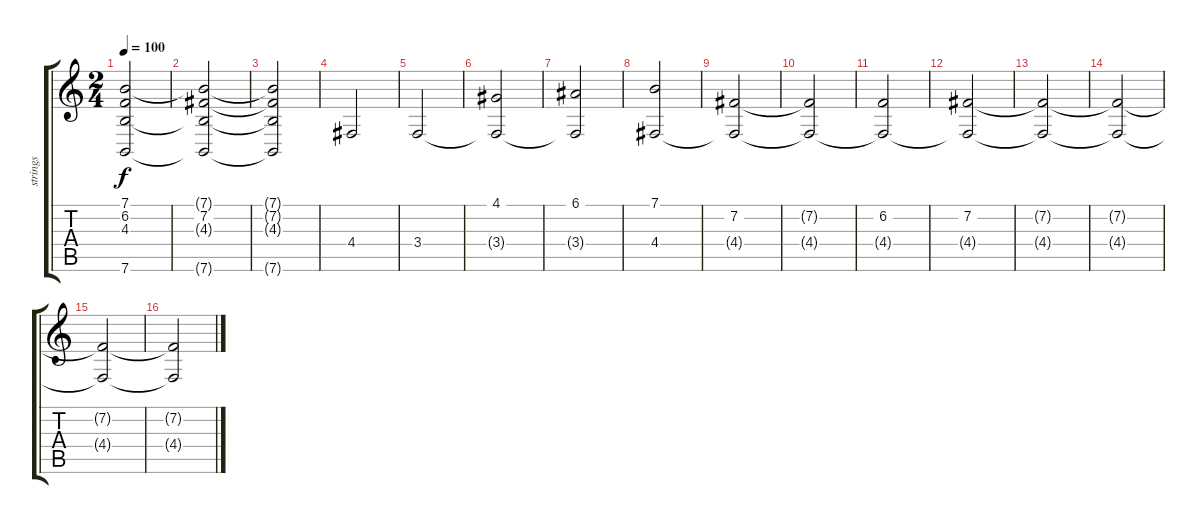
\track ("strings" "strings") {instrument tremolostrings}
\staff {score tabs}
\tuning (E4 B3 G3 D3 A2 E2) {hide}
\ts (2 4)
\tempo 100
\clef g2
\ks c
(7.1{t} 6.2 4.3{t} 7.6{t}).2{dy f} |
(7.1{t} 7.2 4.3{t} 7.6{t}).2 |
(7.1{t} 7.2{t} 4.3{t} 7.6{t}).2 |
4.4.2 |
3.4.2 |
(4.1 3.4{t}).2 |
(6.1 3.4{t}).2 |
(7.1 4.4).2 |
(7.2 4.4{t}).2 |
(7.2{t} 4.4{t}).2 |
(6.2 4.4{t}).2 |
(7.2 4.4{t}).2{volume 5} |
(7.2{t} 4.4{t}).2 |
(7.2{t} 4.4{t}).2 |
(7.2{t} 4.4{t}).2 |
(7.2{t} 4.4{t}).2
